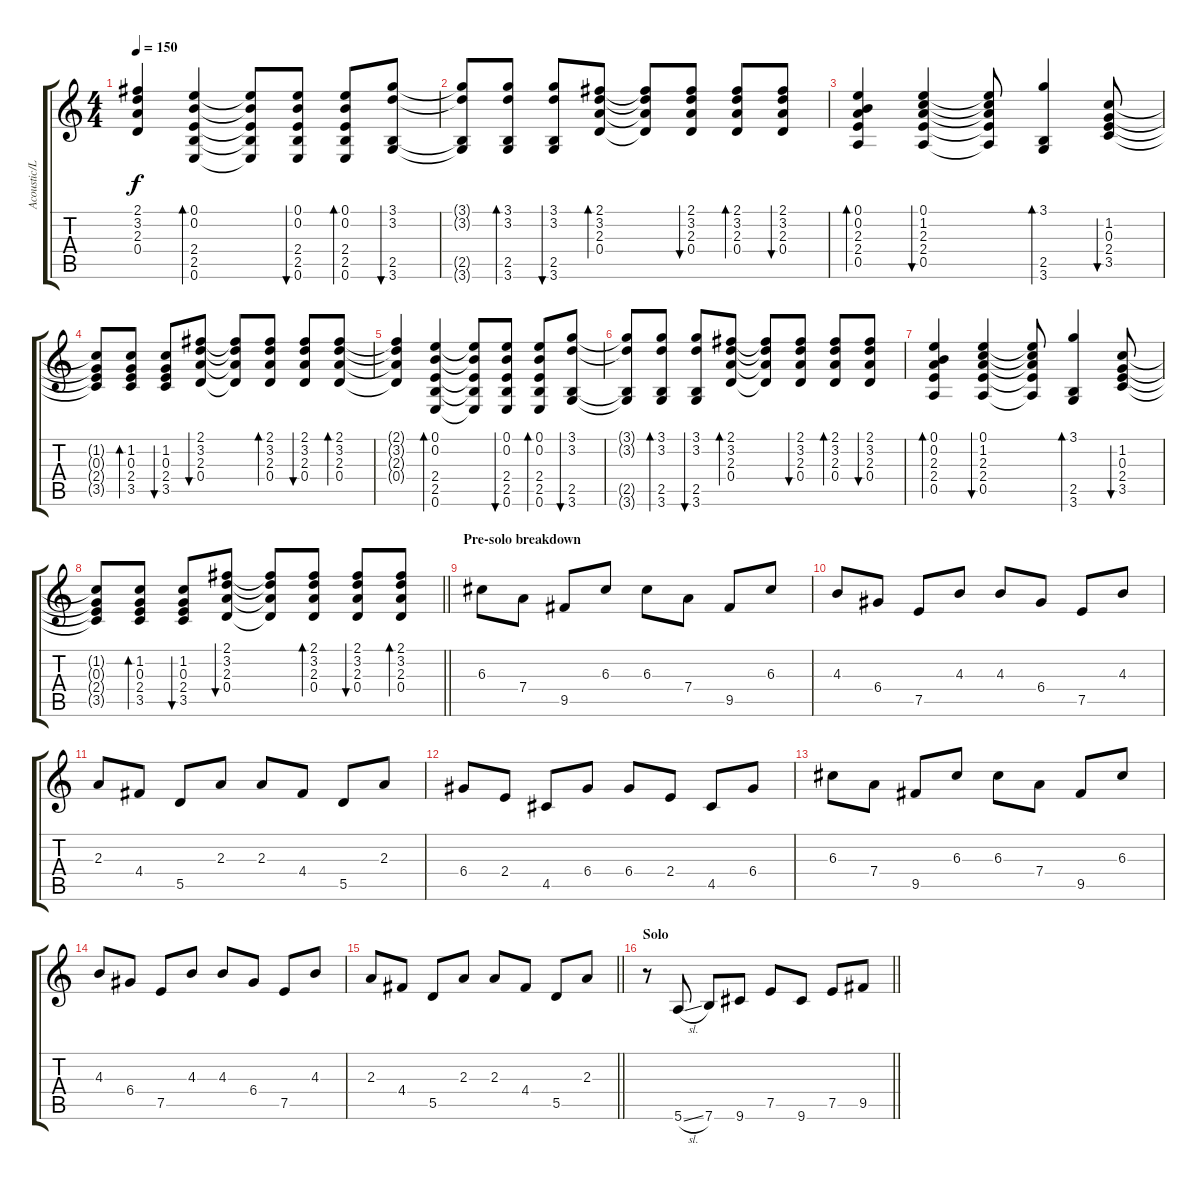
\track ("Acoustic/Lead Guitar" "Acoustic/L") {instrument acousticguitarsteel}
\staff {score tabs}
\tuning (E4 B3 G3 D3 A2 E2) {hide}
\ts (4 4)
\tempo 150
\clef g2
\ks c
(2.1{t} 3.2{t} 2.3{t} 0.4{t}).4{dy f} (0.1 0.2 2.4 2.5 0.6).4{bd 120} (0.1{t} 0.2{t} 2.4{t} 2.5{t} 0.6{t}).8 (0.1 0.2 2.4 2.5 0.6).8{bu 120} (0.1 0.2 2.4 2.5 0.6).8{bd 120} (3.1 3.2 2.5 3.6).8{bu 120} |
(3.1{t} 3.2{t} 2.5{t} 3.6{t}).8 (3.1 3.2 2.5 3.6).8{bd 120} (3.1 3.2 2.5 3.6).8{bu 120} (2.1 3.2 2.3 0.4).8{bd 120} (2.1{t} 3.2{t} 2.3{t} 0.4{t}).8 (2.1 3.2 2.3 0.4).8{bu 120} (2.1 3.2 2.3 0.4).8{bd 120} (2.1 3.2 2.3 0.4).8{bu 120} |
(0.1 0.2 2.3 2.4 0.5).4{bd 120} (0.1 1.2 2.3 2.4 0.5).4{bu 120} (0.1{t} 1.2{t} 2.3{t} 2.4{t} 0.5{t}).8 (3.1 2.5 3.6).4{bd 120} (1.2 0.3 2.4 3.5).8{bu 120} |
(1.2{t} 0.3{t} 2.4{t} 3.5{t}).8 (1.2 0.3 2.4 3.5).8{bd 120} (1.2 0.3 2.4 3.5).8{bu 120} (2.1 3.2 2.3 0.4).8{bu 120} (2.1{t} 3.2{t} 2.3{t} 0.4{t}).8 (2.1 3.2 2.3 0.4).8{bd 120} (2.1 3.2 2.3 0.4).8{bu 120} (2.1 3.2 2.3 0.4).8{bd 120} |
(2.1{t} 3.2{t} 2.3{t} 0.4{t}).4 (0.1 0.2 2.4 2.5 0.6).4{bd 120} (0.1{t} 0.2{t} 2.4{t} 2.5{t} 0.6{t}).8 (0.1 0.2 2.4 2.5 0.6).8{bu 120} (0.1 0.2 2.4 2.5 0.6).8{bd 120} (3.1 3.2 2.5 3.6).8{bu 120} |
(3.1{t} 3.2{t} 2.5{t} 3.6{t}).8 (3.1 3.2 2.5 3.6).8{bd 120} (3.1 3.2 2.5 3.6).8{bu 120} (2.1 3.2 2.3 0.4).8{bd 120} (2.1{t} 3.2{t} 2.3{t} 0.4{t}).8 (2.1 3.2 2.3 0.4).8{bu 120} (2.1 3.2 2.3 0.4).8{bd 120} (2.1 3.2 2.3 0.4).8{bu 120} |
(0.1 0.2 2.3 2.4 0.5).4{bd 120} (0.1 1.2 2.3 2.4 0.5).4{bu 120} (0.1{t} 1.2{t} 2.3{t} 2.4{t} 0.5{t}).8 (3.1 2.5 3.6).4{bd 120} (1.2 0.3 2.4 3.5).8{bu 120} |
\barLineRight lightlight
(1.2{t} 0.3{t} 2.4{t} 3.5{t}).8 (1.2 0.3 2.4 3.5).8{bd 120} (1.2 0.3 2.4 3.5).8{bu 120} (2.1 3.2 2.3 0.4).8{bu 120} (2.1{t} 3.2{t} 2.3{t} 0.4{t}).8 (2.1 3.2 2.3 0.4).8{bd 120} (2.1 3.2 2.3 0.4).8{bu 120} (2.1 3.2 2.3 0.4).8{bd 120} |
\section ("" "Pre-solo breakdown")
6.3.8{volume 12} 7.4.8 9.5.8 6.3.8 6.3.8 7.4.8 9.5.8 6.3.8 |
4.3.8 6.4.8 7.5.8 4.3.8 4.3.8 6.4.8 7.5.8 4.3.8 |
2.3.8 4.4.8 5.5.8 2.3.8 2.3.8 4.4.8 5.5.8 2.3.8 |
6.4.8 2.4.8 4.5.8 6.4.8 6.4.8 2.4.8 4.5.8 6.4.8 |
6.3.8 7.4.8 9.5.8 6.3.8 6.3.8 7.4.8 9.5.8 6.3.8 |
4.3.8 6.4.8 7.5.8 4.3.8 4.3.8 6.4.8 7.5.8 4.3.8 |
\barLineRight lightlight
2.3.8 4.4.8 5.5.8 2.3.8 2.3.8 4.4.8 5.5.8 2.3.8 |
\section ("" "Solo")
\barLineRight lightlight
r.8{volume 16 instrument distortionguitar} 5.6{sl}.8 7.6.8 9.6.8 7.5.8 9.6.8 7.5.8 9.5.8
